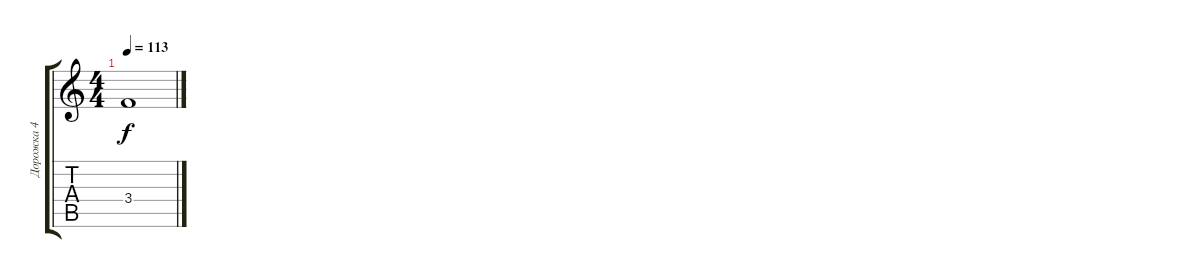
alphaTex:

\track ("Дорожка 4" "Дорожка 4") {instrument distortionguitar}
\staff {score tabs}
\tuning (E4 B3 G3 D3 A2 E2) {hide}
\ts (4 4)
\tempo 113
\clef g2
\ks c
3.4.1{dy f}
